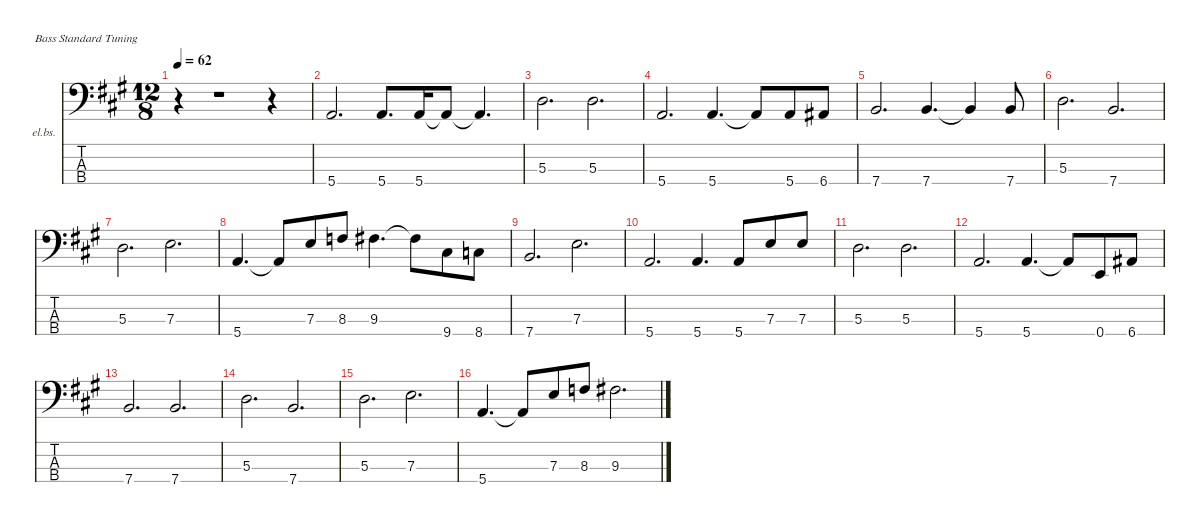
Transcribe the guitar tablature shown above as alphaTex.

\defaultSystemsLayout 4
\hideDynamics
\bracketExtendMode nobrackets
\firstSystemTrackNameOrientation horizontal
\otherSystemsTrackNameOrientation horizontal
\track ("Bass" "el.bs.") {instrument electricbassfinger}
\staff {score tabs}
\tuning (G2 D2 A1 E1)
\ts (12 8)
\beaming (8 3 3 3 3)
\tempo 62
\clef f4
\ks a
r.4{dy f instrument electricbassfinger} r.1 r.4 |
5.4{acc forcenatural}.2{d} 5.4{acc forcenatural}.8{d} 5.4{acc forcenatural}.16 5.4{t acc forcenatural}.8 5.4{t acc forcenatural}.4{d} |
5.3{acc forcenatural}.2{d} 5.3{acc forcenatural}.2{d} |
5.4{acc forcenatural}.2{d} 5.4{acc forcenatural}.4{d} 5.4{t acc forcenatural}.8 5.4{acc forcenatural}.8 6.4{acc #}.8 |
7.4{acc forcenatural}.2{d} 7.4{acc forcenatural}.4{d} 7.4{t acc forcenatural}.4 7.4{acc forcenatural}.8 |
5.3{acc forcenatural}.2{d} 7.4{acc forcenatural}.2{d} |
5.3{acc forcenatural}.2{d} 7.3{acc forcenatural}.2{d} |
5.4{acc forcenatural}.4{d} 5.4{t acc forcenatural}.8 7.3{acc forcenatural}.8 8.3{acc forcenatural}.8 9.3{acc #}.4{d} 9.3{t acc #}.8 9.4{acc #}.8 8.4{acc forcenatural}.8 |
7.4{acc forcenatural}.2{d} 7.3{acc forcenatural}.2{d} |
5.4{acc forcenatural}.2{d} 5.4{acc forcenatural}.4{d} 5.4{acc forcenatural}.8 7.3{acc forcenatural}.8 7.3{acc forcenatural}.8 |
5.3{acc forcenatural}.2{d} 5.3{acc forcenatural}.2{d} |
5.4{acc forcenatural}.2{d} 5.4{acc forcenatural}.4{d} 5.4{t acc forcenatural}.8 0.4{acc forcenatural}.8 6.4{acc #}.8 |
7.4{acc forcenatural}.2{d} 7.4{acc forcenatural}.2{d} |
5.3{acc forcenatural}.2{d} 7.4{acc forcenatural}.2{d} |
5.3{acc forcenatural}.2{d} 7.3{acc forcenatural}.2{d} |
5.4{acc forcenatural}.4{d} 5.4{t acc forcenatural}.8 7.3{acc forcenatural}.8 8.3{acc forcenatural}.8 9.3{acc #}.2{d}
